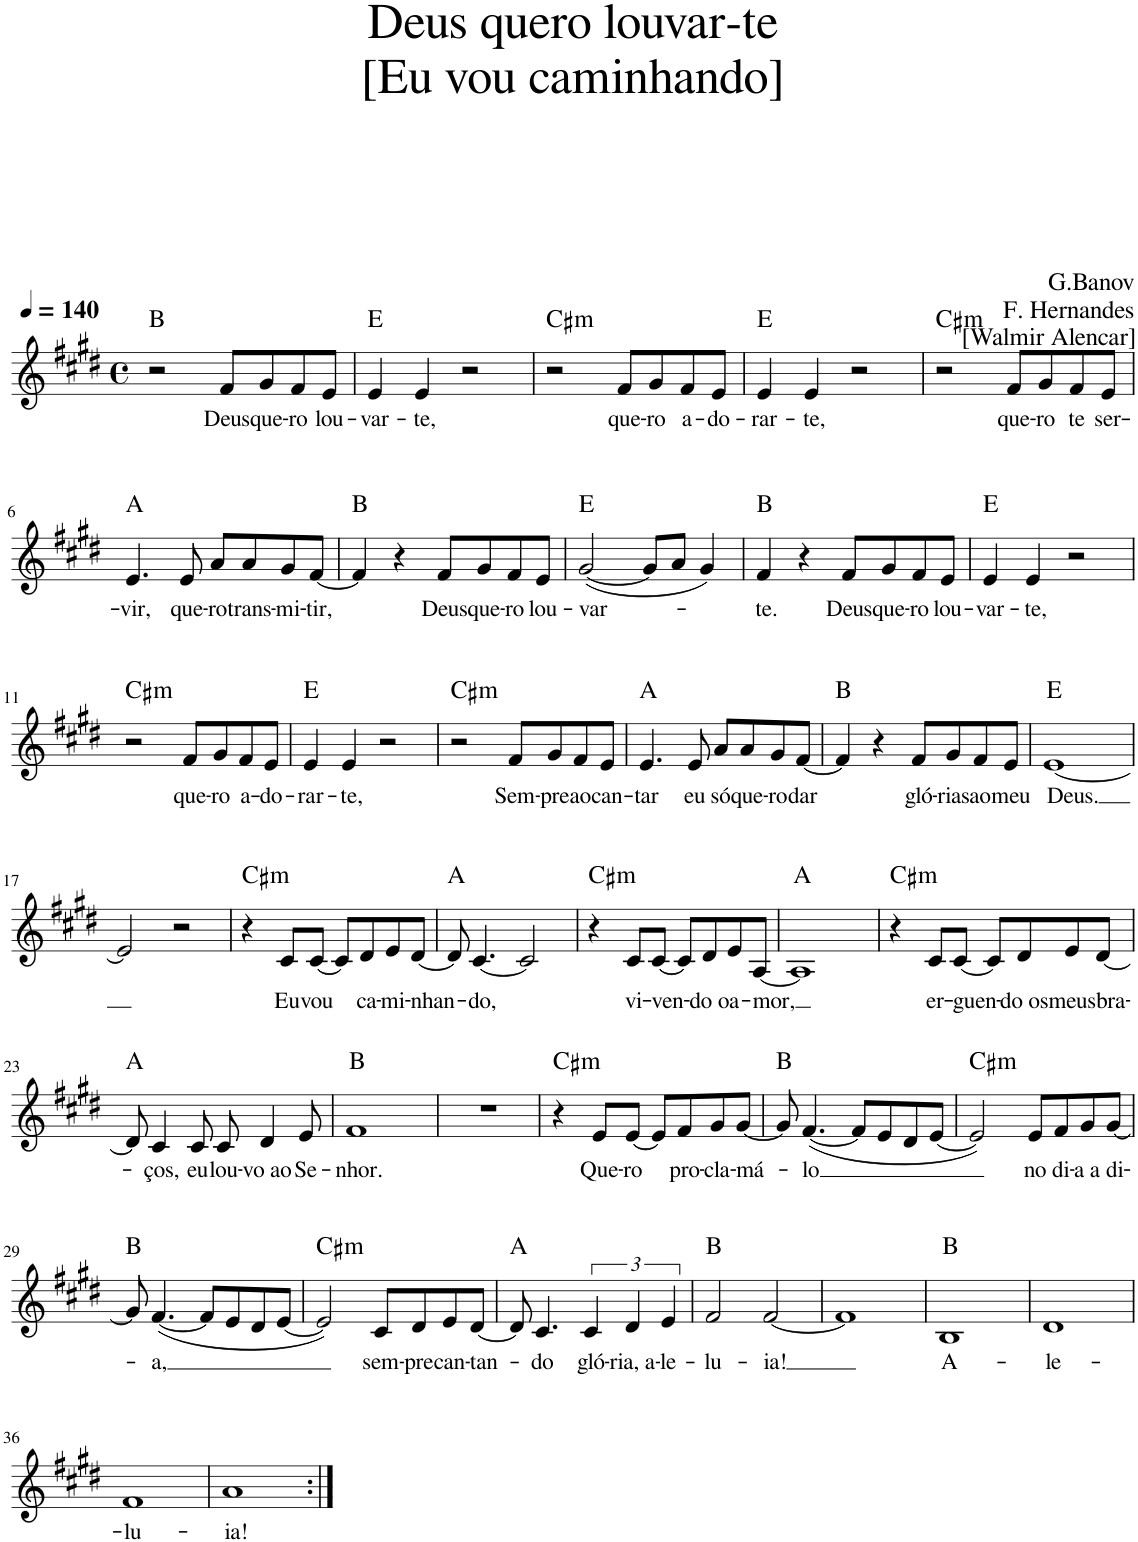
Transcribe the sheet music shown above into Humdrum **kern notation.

**kern	**text	**harte
*part1	*part1	*part1
*staff1	*staff1	*
*I"Voz	*	*
*I'Vo.	*	*
*clefG2	*	*
*k[f#c#g#d#]	*	*
*M4/4	*	*
*met(c)	*	*
*MM140	*	*
=1	=1	=1
2r	.	B:maj
!	!LO:LY:b	!
8f#/L	Deus	.
!	!LO:LY:b	!
8g#/	que-	.
!	!LO:LY:b	!
8f#/	-ro	.
!	!LO:LY:b	!
8e/J	lou-	.
=2	=2	=2
!	!LO:LY:b	!
4e/	-var-	E:maj
!	!LO:LY:b	!
4e/	-te,	.
2r	.	.
=3	=3	=3
!	!	!LO:H:kt=m
2r	.	C#:min
!	!LO:LY:b	!
8f#/L	que-	.
!	!LO:LY:b	!
8g#/	-ro	.
!	!LO:LY:b	!
8f#/	a-	.
!	!LO:LY:b	!
8e/J	-do-	.
=4	=4	=4
!	!LO:LY:b	!
4e/	-rar-	E:maj
!	!LO:LY:b	!
4e/	-te,	.
2r	.	.
=5	=5	=5
!	!	!LO:H:kt=m
2r	.	C#:min
!	!LO:LY:b	!
8f#/L	que-	.
!	!LO:LY:b	!
8g#/	-ro	.
!	!LO:LY:b	!
8f#/	te	.
!	!LO:LY:b	!
8e/J	ser-	.
!!LO:LB:g=z
=6	=6	=6
!	!LO:LY:b	!
4.e/	-vir,	A:maj
!	!LO:LY:b	!
8e/	que-	.
!	!LO:LY:b	!
8a/L	-ro	.
!	!LO:LY:b	!
8a/	trans-	.
!	!LO:LY:b	!
8g#/	-mi-	.
!	!LO:LY:b	!
[8f#/J	-tir,	.
=7	=7	=7
4f#/]	.	B:maj
4r	.	.
!	!LO:LY:b	!
8f#/L	Deus	.
!	!LO:LY:b	!
8g#/	que-	.
!	!LO:LY:b	!
8f#/	-ro	.
!	!LO:LY:b	!
8e/J	lou-	.
=8	=8	=8
!	!LO:LY:b	!
([2g#/	-var-	E:maj
8g#/L]	.	.
8a/J	.	.
4g#/)	.	.
=9	=9	=9
!	!LO:LY:b	!
4f#/	-te.	B:maj
4r	.	.
!	!LO:LY:b	!
8f#/L	Deus	.
!	!LO:LY:b	!
8g#/	que-	.
!	!LO:LY:b	!
8f#/	-ro	.
!	!LO:LY:b	!
8e/J	lou-	.
=10	=10	=10
!	!LO:LY:b	!
4e/	-var-	E:maj
!	!LO:LY:b	!
4e/	-te,	.
2r	.	.
!!LO:LB:g=z
=11	=11	=11
!	!	!LO:H:kt=m
2r	.	C#:min
!	!LO:LY:b	!
8f#/L	que-	.
!	!LO:LY:b	!
8g#/	-ro	.
!	!LO:LY:b	!
8f#/	a-	.
!	!LO:LY:b	!
8e/J	-do-	.
=12	=12	=12
!	!LO:LY:b	!
4e/	-rar-	E:maj
!	!LO:LY:b	!
4e/	-te,	.
2r	.	.
=13	=13	=13
!	!	!LO:H:kt=m
2r	.	C#:min
!	!LO:LY:b	!
8f#/L	Sem-	.
!	!LO:LY:b	!
8g#/	-pre	.
!	!LO:LY:b	!
8f#/	ao	.
!	!LO:LY:b	!
8e/J	can-	.
=14	=14	=14
!	!LO:LY:b	!
4.e/	-tar	A:maj
!	!LO:LY:b	!
8e/	eu	.
!	!LO:LY:b	!
8a/L	só	.
!	!LO:LY:b	!
8a/	que-	.
!	!LO:LY:b	!
8g#/	-ro	.
!	!LO:LY:b	!
[8f#/J	dar	.
=15	=15	=15
4f#/]	.	B:maj
4r	.	.
!	!LO:LY:b	!
8f#/L	gló-	.
!	!LO:LY:b	!
8g#/	-rias	.
!	!LO:LY:b	!
8f#/	ao	.
!	!LO:LY:b	!
8e/J	meu	.
=16	=16	=16
!	!LO:LY:b	!
[1e	Deus.	E:maj
!!LO:LB:g=z
=17	=17	=17
2e/]	.	.
2r	.	.
=18	=18	=18
!	!	!LO:H:kt=m
4r	.	C#:min
!	!LO:LY:b	!
8c#/L	Eu	.
!	!LO:LY:b	!
[8c#/J	vou	.
8c#/L]	.	.
!	!LO:LY:b	!
8d#/	ca-	.
!	!LO:LY:b	!
8e/	-mi-	.
!	!LO:LY:b	!
[8d#/J	-nhan-	.
=19	=19	=19
8d#/]	.	A:maj
!	!LO:LY:b	!
[4.c#/	-do,	.
2c#/]	.	.
=20	=20	=20
!	!	!LO:H:kt=m
4r	.	C#:min
!	!LO:LY:b	!
8c#/L	vi-	.
!	!LO:LY:b	!
[8c#/J	-ven-	.
8c#/L]	.	.
!	!LO:LY:b	!
8d#/	-do o	.
!	!LO:LY:b	!
8e/	a-	.
!	!LO:LY:b	!
[8A/J	-mor,	.
=21	=21	=21
1A]	.	A:maj
=22	=22	=22
!	!	!LO:H:kt=m
4r	.	C#:min
!	!LO:LY:b	!
8c#/L	er-	.
!	!LO:LY:b	!
[8c#/J	-guen-	.
8c#/L]	.	.
!	!LO:LY:b	!
8d#/	-do os	.
!	!LO:LY:b	!
8e/	meus	.
!	!LO:LY:b	!
[8d#/J	bra-	.
!!LO:LB:g=z
=23	=23	=23
8d#/]	.	A:maj
!	!LO:LY:b	!
4c#/	-ços,	.
!	!LO:LY:b	!
8c#/	eu	.
!	!LO:LY:b	!
8c#/	lou-	.
!	!LO:LY:b	!
4d#/	-vo ao	.
!	!LO:LY:b	!
8e/	Se-	.
=24	=24	=24
!	!LO:LY:b	!
1f#	-nhor.	B:maj
=25	=25	=25
1r	.	.
=26	=26	=26
!	!	!LO:H:kt=m
4r	.	C#:min
!	!LO:LY:b	!
8e/L	Que-	.
!	!LO:LY:b	!
[8e/J	-ro	.
8e/L]	.	.
!	!LO:LY:b	!
8f#/	pro-	.
!	!LO:LY:b	!
8g#/	-cla-	.
!	!LO:LY:b	!
[8g#/J	-má-	.
=27	=27	=27
8g#/]	.	B:maj
!	!LO:LY:b	!
([4.f#/	-lo	.
8f#/L]	.	.
8e/	.	.
8d#/	.	.
[8e/J	.	.
=28	=28	=28
!	!	!LO:H:kt=m
2e/])	.	C#:min
!	!LO:LY:b	!
8e/L	no	.
!	!LO:LY:b	!
8f#/	di-	.
!	!LO:LY:b	!
8g#/	-a a	.
!	!LO:LY:b	!
[8g#/J	di-	.
!!LO:LB:g=z
=29	=29	=29
8g#/]	.	B:maj
!	!LO:LY:b	!
([4.f#/	-a,	.
8f#/L]	.	.
8e/	.	.
8d#/	.	.
[8e/J	.	.
=30	=30	=30
!	!	!LO:H:kt=m
2e/])	.	C#:min
!	!LO:LY:b	!
8c#/L	sem-	.
!	!LO:LY:b	!
8d#/	-pre	.
!	!LO:LY:b	!
8e/	can-	.
!	!LO:LY:b	!
[8d#/J	-tan-	.
=31	=31	=31
8d#/]	.	A:maj
!	!LO:LY:b	!
4.c#/	-do	.
!	!LO:LY:b	!
6c#/	gló-	.
!	!LO:LY:b	!
6d#/	-ria, a-	.
!	!LO:LY:b	!
6e/	-le-	.
=32	=32	=32
!	!LO:LY:b	!
2f#/	-lu-	B:maj
!	!LO:LY:b	!
[2f#/	-ia!	.
=33	=33	=33
1f#]	.	.
=34	=34	=34
!	!LO:LY:b	!
1B	-A-	B:maj
=35	=35	=35
!	!LO:LY:b	!
1d#	-le-	.
!!LO:LB:g=z
=36	=36	=36
!	!LO:LY:b	!
1f#	-lu-	.
=37	=37	=37
!	!LO:LY:b	!
1a	-ia!	.
=:|!	=:|!	=:|!
*-	*-	*-
